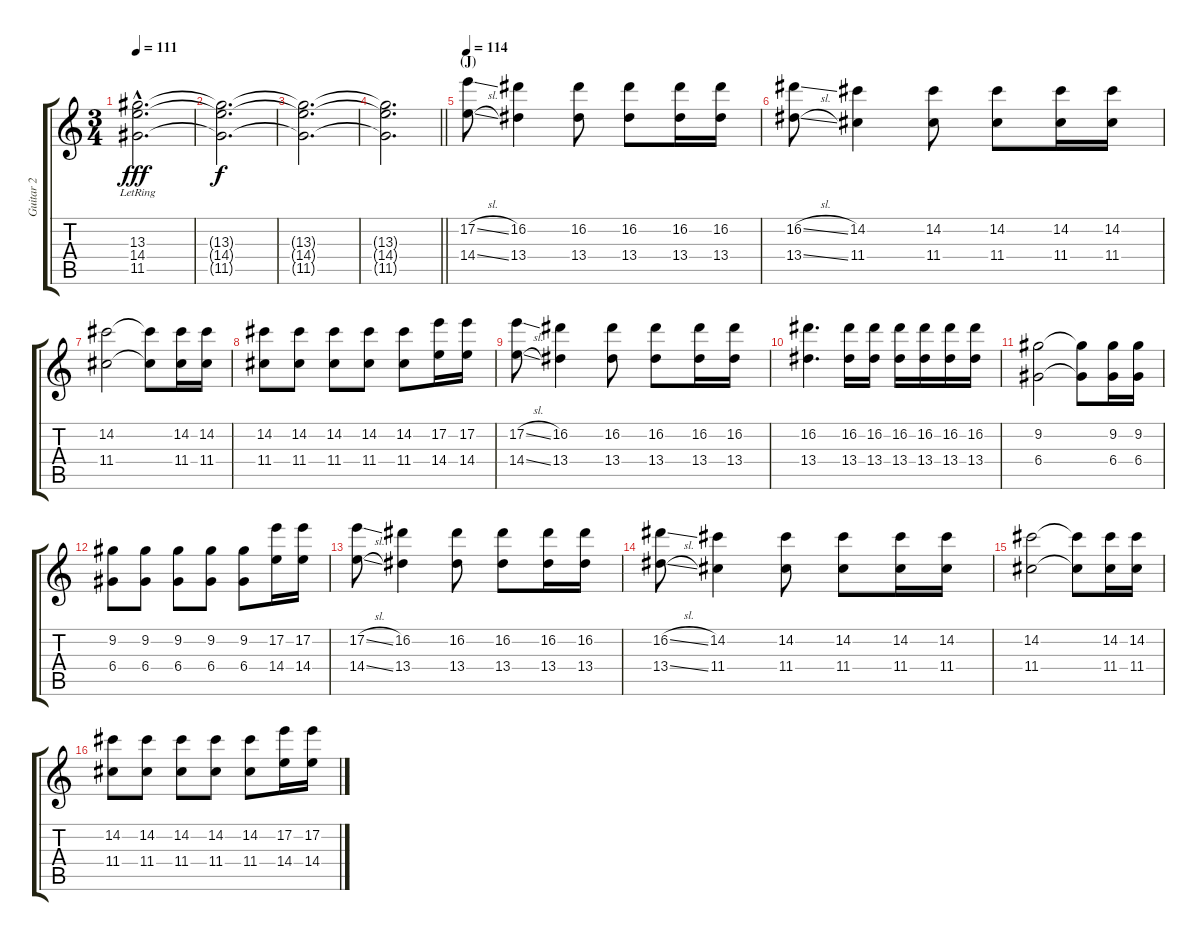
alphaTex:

\track ("Guitar 2" "Guitar 2") {instrument electricguitarjazz}
\staff {score tabs}
\tuning (E4 B3 G3 D3 A2 E2) {hide}
\ts (3 4)
\tempo 111
\clef g2
\ks c
(13.3{hac lr} 14.4{hac lr} 11.5{hac lr}).2{d dy fff} |
(13.3{t} 14.4{t} 11.5{t}).2{d dy f} |
(13.3{t} 14.4{t} 11.5{t}).2{d} |
\barLineRight lightlight
(13.3{t} 14.4{t} 11.5{t}).2{d} |
\section ("" "(J)")
\tempo 114
(17.2{sl} 14.4{sl}).8{volume 14 balance 16} (16.2 13.4).4 (16.2 13.4).8 (16.2 13.4).8 (16.2 13.4).16 (16.2 13.4).16 |
(16.2{sl} 13.4{sl}).8 (14.2 11.4).4 (14.2 11.4).8 (14.2 11.4).8 (14.2 11.4).16 (14.2 11.4).16 |
(14.2 11.4).2 (14.2{t} 11.4{t}).8 (14.2 11.4).16 (14.2 11.4).16 |
(14.2 11.4).8 (14.2 11.4).8 (14.2 11.4).8 (14.2 11.4).8 (14.2 11.4).8 (17.2 14.4).16 (17.2 14.4).16 |
(17.2{sl} 14.4{sl}).8 (16.2 13.4).4 (16.2 13.4).8 (16.2 13.4).8 (16.2 13.4).16 (16.2 13.4).16 |
(16.2 13.4).4{d} (16.2 13.4).16 (16.2 13.4).16 (16.2 13.4).16 (16.2 13.4).16 (16.2 13.4).16 (16.2 13.4).16 |
(9.2 6.4).2 (9.2{t} 6.4{t}).8 (9.2 6.4).16 (9.2 6.4).16 |
(9.2 6.4).8 (9.2 6.4).8 (9.2 6.4).8 (9.2 6.4).8 (9.2 6.4).8 (17.2 14.4).16 (17.2 14.4).16 |
(17.2{sl} 14.4{sl}).8 (16.2 13.4).4 (16.2 13.4).8 (16.2 13.4).8 (16.2 13.4).16 (16.2 13.4).16 |
(16.2{sl} 13.4{sl}).8 (14.2 11.4).4 (14.2 11.4).8 (14.2 11.4).8 (14.2 11.4).16 (14.2 11.4).16 |
(14.2 11.4).2 (14.2{t} 11.4{t}).8 (14.2 11.4).16 (14.2 11.4).16 |
(14.2 11.4).8 (14.2 11.4).8 (14.2 11.4).8 (14.2 11.4).8 (14.2 11.4).8 (17.2 14.4).16 (17.2 14.4).16
